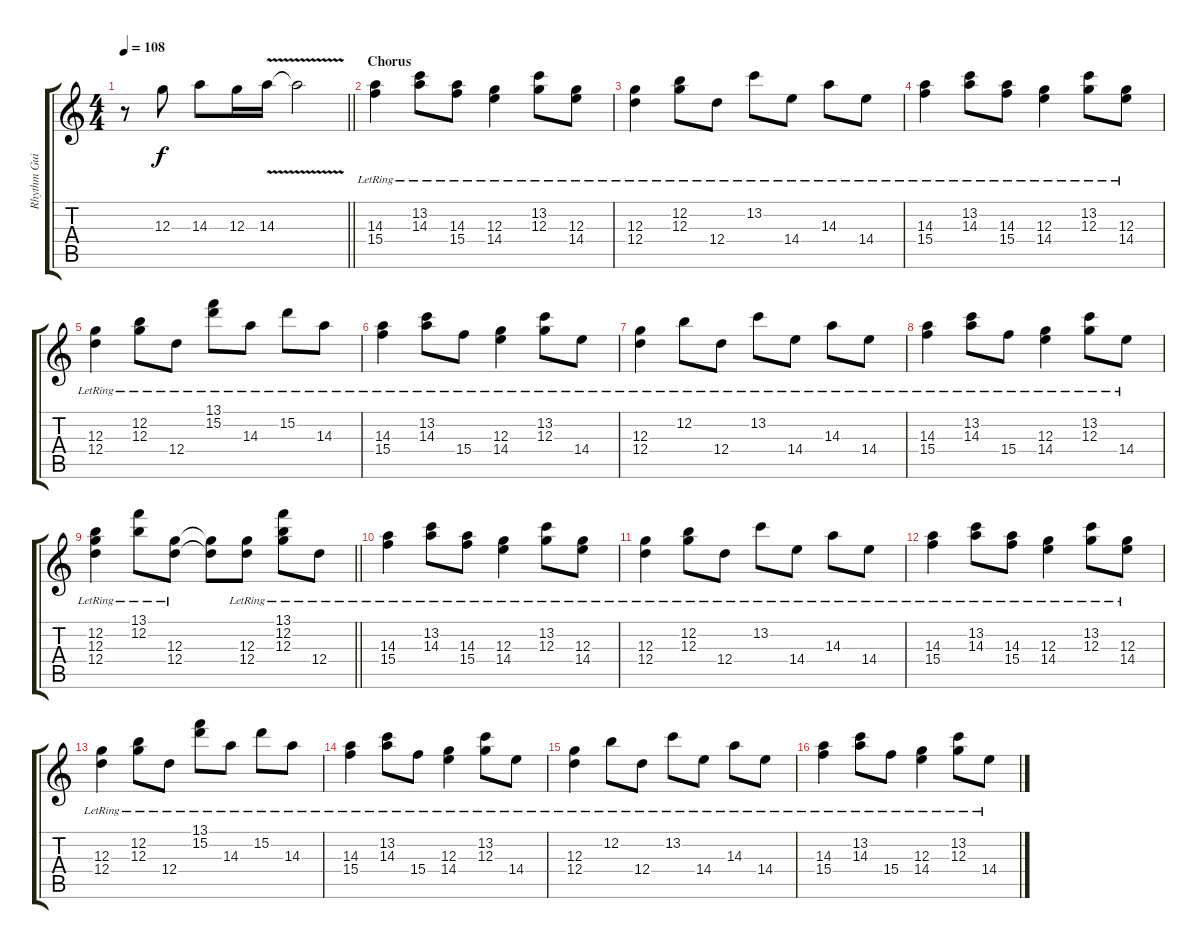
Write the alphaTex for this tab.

\track ("Rhythm Guitar" "Rhythm Gui") {instrument electricguitarclean}
\staff {score tabs}
\tuning (E4 B3 G3 D3 A2 E2) {hide}
\ts (4 4)
\tempo 108
\clef g2
\barLineRight lightlight
\ks c
r.8{dy f} 12.3.8 14.3.8 12.3.16 14.3{v}.16 14.3{t}.2 |
\section ("" "Chorus")
(14.3{lr} 15.4{lr}).4 (13.2{lr} 14.3{lr}).8 (14.3{lr} 15.4{lr}).8 (12.3{lr} 14.4{lr}).4 (13.2{lr} 12.3{lr}).8 (12.3{lr} 14.4{lr}).8 |
(12.3{lr} 12.4{lr}).4 (12.2{lr} 12.3{lr}).8 12.4{lr}.8 13.2{lr}.8 14.4{lr}.8 14.3{lr}.8 14.4{lr}.8 |
(14.3{lr} 15.4{lr}).4 (13.2{lr} 14.3{lr}).8 (14.3{lr} 15.4{lr}).8 (12.3{lr} 14.4{lr}).4 (13.2{lr} 12.3{lr}).8 (12.3{lr} 14.4{lr}).8 |
(12.3{lr} 12.4{lr}).4 (12.2{lr} 12.3{lr}).8 12.4{lr}.8 (13.1{lr} 15.2{lr}).8 14.3{lr}.8 15.2{lr}.8 14.3{lr}.8 |
(14.3{lr} 15.4{lr}).4 (13.2{lr} 14.3{lr}).8 15.4{lr}.8 (12.3{lr} 14.4{lr}).4 (13.2{lr} 12.3{lr}).8 14.4{lr}.8 |
(12.3{lr} 12.4{lr}).4 12.2{lr}.8 12.4{lr}.8 13.2{lr}.8 14.4{lr}.8 14.3{lr}.8 14.4{lr}.8 |
(14.3{lr} 15.4{lr}).4 (13.2{lr} 14.3{lr}).8 15.4{lr}.8 (12.3{lr} 14.4{lr}).4 (13.2{lr} 12.3{lr}).8 14.4{lr}.8 |
\barLineRight lightlight
(12.2{lr} 12.3{lr} 12.4{lr}).4 (13.1{lr} 12.2{lr}).8 (12.3{lr} 12.4{lr}).8 (12.3{t} 12.4{t}).8 (12.3{lr} 12.4{lr}).8 (13.1{lr} 12.2{lr} 12.3{lr}).8 12.4{lr}.8 |
(14.3{lr} 15.4{lr}).4 (13.2{lr} 14.3{lr}).8 (14.3{lr} 15.4{lr}).8 (12.3{lr} 14.4{lr}).4 (13.2{lr} 12.3{lr}).8 (12.3{lr} 14.4{lr}).8 |
(12.3{lr} 12.4{lr}).4 (12.2{lr} 12.3{lr}).8 12.4{lr}.8 13.2{lr}.8 14.4{lr}.8 14.3{lr}.8 14.4{lr}.8 |
(14.3{lr} 15.4{lr}).4 (13.2{lr} 14.3{lr}).8 (14.3{lr} 15.4{lr}).8 (12.3{lr} 14.4{lr}).4 (13.2{lr} 12.3{lr}).8 (12.3{lr} 14.4{lr}).8 |
(12.3{lr} 12.4{lr}).4 (12.2{lr} 12.3{lr}).8 12.4{lr}.8 (13.1{lr} 15.2{lr}).8 14.3{lr}.8 15.2{lr}.8 14.3{lr}.8 |
(14.3{lr} 15.4{lr}).4 (13.2{lr} 14.3{lr}).8 15.4{lr}.8 (12.3{lr} 14.4{lr}).4 (13.2{lr} 12.3{lr}).8 14.4{lr}.8 |
(12.3{lr} 12.4{lr}).4 12.2{lr}.8 12.4{lr}.8 13.2{lr}.8 14.4{lr}.8 14.3{lr}.8 14.4{lr}.8 |
(14.3{lr} 15.4{lr}).4 (13.2{lr} 14.3{lr}).8 15.4{lr}.8 (12.3{lr} 14.4{lr}).4 (13.2{lr} 12.3{lr}).8 14.4{lr}.8
